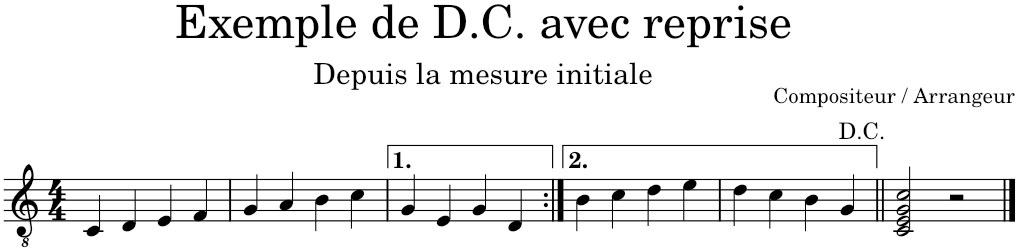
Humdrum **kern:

**kern
*part1
*staff1
*I"Guitare Classique
*I'Guit.
*clefGv2
*k[]
*M4/4
=1
4C/
4D/
4E/
4F/
=2
4G/
4A/
4B\
4c\
=3
4G/
4E/
4G/
4D/
=4:|!
4B\
4c\
4d\
4e\
=5
4d\
4c\
4B\
4G/
=6||
2C/ 2E/ 2G/ 2c/
2r
==
*-
